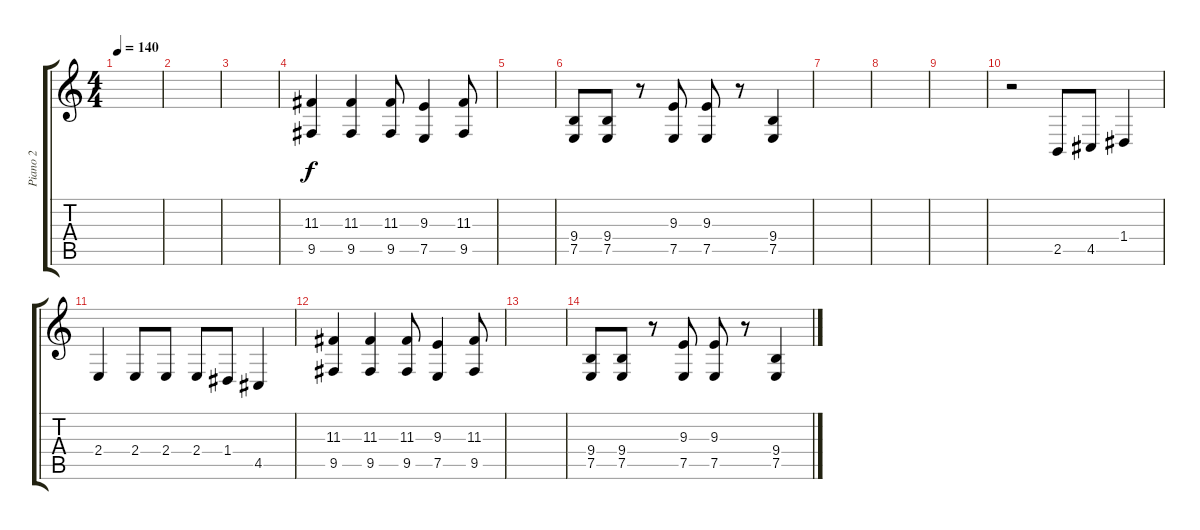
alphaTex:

\track ("Piano 2" "Piano 2") {instrument brightacousticpiano}
\staff {score tabs}
\tuning (E4 B3 G3 D3 A2 E2) {hide}
\ts (4 4)
\tempo 140
\clef g2
\ks c
|
|
|
(11.3 9.5).4 (11.3 9.5).4 (11.3 9.5).8 (9.3 7.5).4 (11.3 9.5).8 |
|
(9.4 7.5).8 (9.4 7.5).8 r.8 (9.3 7.5).8 (9.3 7.5).8 r.8 (9.4 7.5).4 |
|
|
|
r.2 2.5.8 4.5.8 1.4.4 |
2.4.4 2.4.8 2.4.8 2.4.8 1.4.8 4.5.4 |
(11.3 9.5).4 (11.3 9.5).4 (11.3 9.5).8 (9.3 7.5).4 (11.3 9.5).8 |
|
(9.4 7.5).8 (9.4 7.5).8 r.8 (9.3 7.5).8 (9.3 7.5).8 r.8 (9.4 7.5).4
